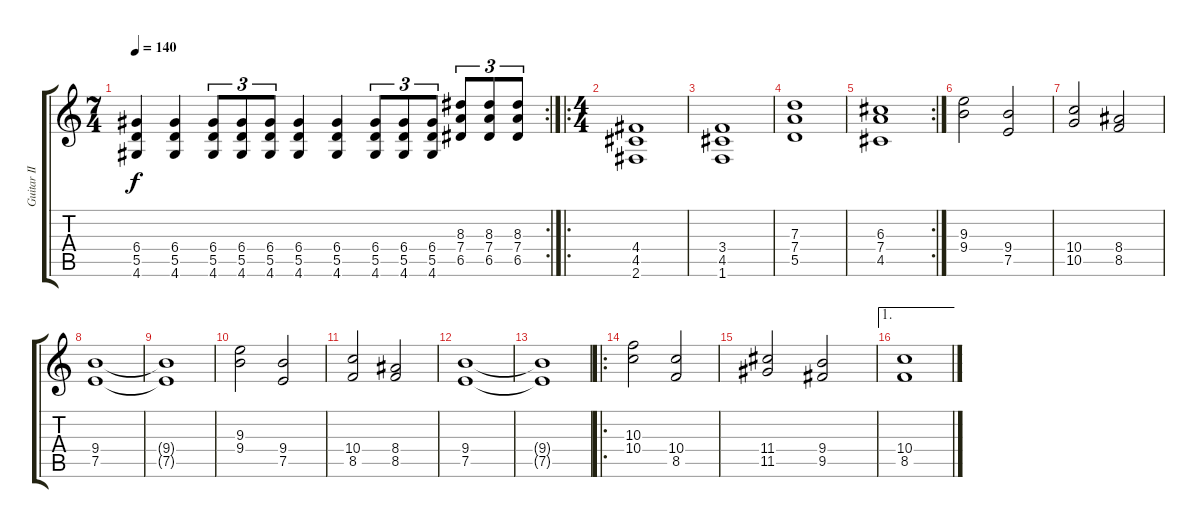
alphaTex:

\track ("Guitar II" "Guitar II") {instrument distortionguitar}
\staff {score tabs}
\tuning (E4 B3 G3 D3 A2 E2) {hide}
\rc 2
\ts (7 4)
\tempo 140
\clef g2
\ks c
(6.4 5.5 4.6).4{dy f} (6.4 5.5 4.6).4 (6.4 5.5 4.6).8{tu (3 2)} (6.4 5.5 4.6).8{tu (3 2)} (6.4 5.5 4.6).8{tu (3 2)} (6.4 5.5 4.6).4 (6.4 5.5 4.6).4 (6.4 5.5 4.6).8{tu (3 2)} (6.4 5.5 4.6).8{tu (3 2)} (6.4 5.5 4.6).8{tu (3 2)} (8.3 7.4 6.5).8{tu (3 2)} (8.3 7.4 6.5).8{tu (3 2)} (8.3 7.4 6.5).8{tu (3 2)} |
\ro
\ts (4 4)
(4.4 4.5 2.6).1 |
(3.4 4.5 1.6).1 |
(7.3 7.4 5.5).1 |
\rc 2
(6.3 7.4 4.5).1 |
(9.3 9.4).2 (9.4 7.5).2 |
(10.4 10.5).2 (8.4 8.5).2 |
(9.4 7.5).1 |
(9.4{t} 7.5{t}).1 |
(9.3 9.4).2 (9.4 7.5).2 |
(10.4 8.5).2 (8.4 8.5).2 |
(9.4 7.5).1 |
(9.4{t} 7.5{t}).1 |
\ro
(10.3 10.4).2 (10.4 8.5).2 |
(11.4 11.5).2 (9.4 9.5).2 |
\ae 1
(10.4 8.5).1
